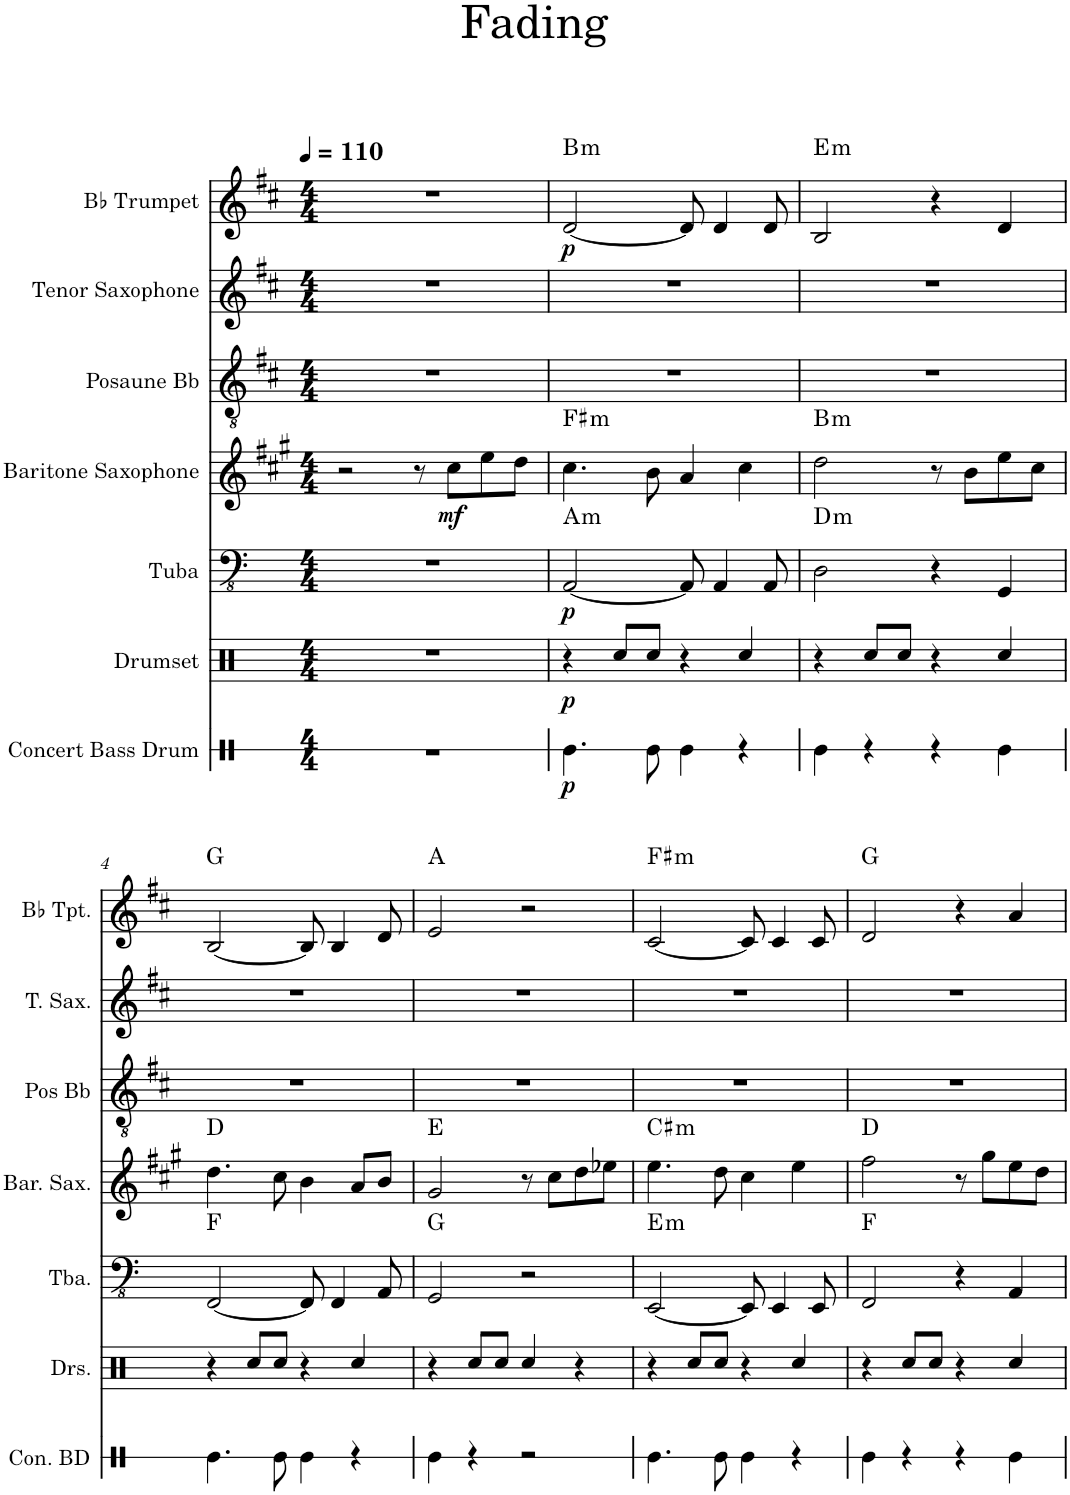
**kern	**dynam	**kern	**dynam	**kern	**dynam	**harte	**kern	**dynam	**harte	**kern	**kern	**kern	**dynam	**harte
*part7	*part7	*part6	*part6	*part5	*part5	*part5	*part4	*part4	*part4	*part3	*part2	*part1	*part1	*part1
*staff7	*staff7	*staff6	*staff6	*staff5	*staff5	*	*staff4	*staff4	*	*staff3	*staff2	*staff1	*staff1	*
*I"Concert Bass Drum	*	*I"Drumset	*	*I"Tuba	*	*	*I"Baritone Saxophone	*	*	*I"Posaune Bb	*I"Tenor Saxophone	*I"Bb Trumpet	*	*
*I'Con. BD	*	*I'Drs.	*	*I'Tba.	*	*	*I'Bar. Sax.	*	*	*I'Pos Bb	*I'T. Sax.	*I'Bb Tpt.	*	*
*stria1	*	*	*	*	*	*	*	*	*	*	*	*	*	*
*clefX	*	*clefX	*	*clefFv4	*	*	*clefG2	*	*	*clefGv2	*clefG2	*clefG2	*	*
*	*	*	*	*	*	*	*Trd12c21	*	*	*Trd1c2	*Trd8c14	*Trd1c2	*	*
*k[]	*	*k[]	*	*k[]	*	*	*k[f#c#g#]	*	*	*k[f#c#]	*k[f#c#]	*k[f#c#]	*	*
*M4/4	*	*M4/4	*	*M4/4	*	*	*M4/4	*	*	*M4/4	*M4/4	*M4/4	*	*
*MM110	*	*MM110	*	*MM110	*	*	*MM110	*	*	*MM110	*MM110	*MM110	*	*
=1	=1	=1	=1	=1	=1	=1	=1	=1	=1	=1	=1	=1	=1	=1
1r	.	1r	.	1r	.	.	2r	.	.	1r	1r	1r	.	.
.	.	.	.	.	.	.	8r	.	.	.	.	.	.	.
!	!	!	!	!	!	!	!	!LO:DY:b	!	!	!	!	!	!
.	.	.	.	.	.	.	8cc#\L	mf	.	.	.	.	.	.
.	.	.	.	.	.	.	8ee\	.	.	.	.	.	.	.
.	.	.	.	.	.	.	8dd\J	.	.	.	.	.	.	.
=2	=2	=2	=2	=2	=2	=2	=2	=2	=2	=2	=2	=2	=2	=2
!	!LO:DY:b	!	!LO:DY:b	!	!LO:DY:b	!LO:H:kt=m	!	!	!LO:H:kt=m	!	!	!	!LO:DY:b	!LO:H:kt=m
4.Re\	p	4r	p	[2AAA/	p	A:min	4.cc#\	.	F#:min	1r	1r	[2d/	p	B:min
.	.	8Rcc/L	.	.	.	.	.	.	.	.	.	.	.	.
8Re\	.	8Rcc/J	.	.	.	.	8b\	.	.	.	.	.	.	.
4Re\	.	4r	.	8AAA/]	.	.	4a/	.	.	.	.	8d/]	.	.
.	.	.	.	4AAA/	.	.	.	.	.	.	.	4d/	.	.
4r	.	4Rcc/	.	.	.	.	4cc#\	.	.	.	.	.	.	.
.	.	.	.	8AAA/	.	.	.	.	.	.	.	8d/	.	.
=3	=3	=3	=3	=3	=3	=3	=3	=3	=3	=3	=3	=3	=3	=3
!	!	!	!	!	!	!LO:H:kt=m	!	!	!LO:H:kt=m	!	!	!	!	!LO:H:kt=m
4Re\	.	4r	.	2DD\	.	D:min	2dd\	.	B:min	1r	1r	2B/	.	E:min
4r	.	8Rcc/L	.	.	.	.	.	.	.	.	.	.	.	.
.	.	8Rcc/J	.	.	.	.	.	.	.	.	.	.	.	.
4r	.	4r	.	4r	.	.	8r	.	.	.	.	4r	.	.
.	.	.	.	.	.	.	8b\L	.	.	.	.	.	.	.
4Re\	.	4Rcc/	.	4GGG/	.	.	8ee\	.	.	.	.	4d/	.	.
.	.	.	.	.	.	.	8cc#\J	.	.	.	.	.	.	.
!!LO:LB:g=z
=4	=4	=4	=4	=4	=4	=4	=4	=4	=4	=4	=4	=4	=4	=4
4.Re\	.	4r	.	[2FFF/	.	F:maj	4.dd\	.	D:maj	1r	1r	[2B/	.	G:maj
.	.	8Rcc/L	.	.	.	.	.	.	.	.	.	.	.	.
8Re\	.	8Rcc/J	.	.	.	.	8cc#\	.	.	.	.	.	.	.
4Re\	.	4r	.	8FFF/]	.	.	4b\	.	.	.	.	8B/]	.	.
.	.	.	.	4FFF/	.	.	.	.	.	.	.	4B/	.	.
4r	.	4Rcc/	.	.	.	.	8a/L	.	.	.	.	.	.	.
.	.	.	.	8AAA/	.	.	8b/J	.	.	.	.	8d/	.	.
=5	=5	=5	=5	=5	=5	=5	=5	=5	=5	=5	=5	=5	=5	=5
4Re\	.	4r	.	2GGG/	.	G:maj	2g#/	.	E:maj	1r	1r	2e/	.	A:maj
4r	.	8Rcc/L	.	.	.	.	.	.	.	.	.	.	.	.
.	.	8Rcc/J	.	.	.	.	.	.	.	.	.	.	.	.
2r	.	4Rcc/	.	2r	.	.	8r	.	.	.	.	2r	.	.
.	.	.	.	.	.	.	8cc#\L	.	.	.	.	.	.	.
.	.	4r	.	.	.	.	8dd\	.	.	.	.	.	.	.
.	.	.	.	.	.	.	8ee-X\J	.	.	.	.	.	.	.
=6	=6	=6	=6	=6	=6	=6	=6	=6	=6	=6	=6	=6	=6	=6
!	!	!	!	!	!	!LO:H:kt=m	!	!	!LO:H:kt=m	!	!	!	!	!LO:H:kt=m
4.Re\	.	4r	.	[2EEE/	.	E:min	4.ee\	.	C#:min	1r	1r	[2c#/	.	F#:min
.	.	8Rcc/L	.	.	.	.	.	.	.	.	.	.	.	.
8Re\	.	8Rcc/J	.	.	.	.	8dd\	.	.	.	.	.	.	.
4Re\	.	4r	.	8EEE/]	.	.	4cc#\	.	.	.	.	8c#/]	.	.
.	.	.	.	4EEE/	.	.	.	.	.	.	.	4c#/	.	.
4r	.	4Rcc/	.	.	.	.	4ee\	.	.	.	.	.	.	.
.	.	.	.	8EEE/	.	.	.	.	.	.	.	8c#/	.	.
=7	=7	=7	=7	=7	=7	=7	=7	=7	=7	=7	=7	=7	=7	=7
4Re\	.	4r	.	2FFF/	.	F:maj	2ff#\	.	D:maj	1r	1r	2d/	.	G:maj
4r	.	8Rcc/L	.	.	.	.	.	.	.	.	.	.	.	.
.	.	8Rcc/J	.	.	.	.	.	.	.	.	.	.	.	.
4r	.	4r	.	4r	.	.	8r	.	.	.	.	4r	.	.
.	.	.	.	.	.	.	8gg#\L	.	.	.	.	.	.	.
4Re\	.	4Rcc/	.	4AAA/	.	.	8ee\	.	.	.	.	4a/	.	.
.	.	.	.	.	.	.	8dd\J	.	.	.	.	.	.	.
=	=	=	=	=	=	=	=	=	=	=	=	=	=	=
*-	*-	*-	*-	*-	*-	*-	*-	*-	*-	*-	*-	*-	*-	*-
